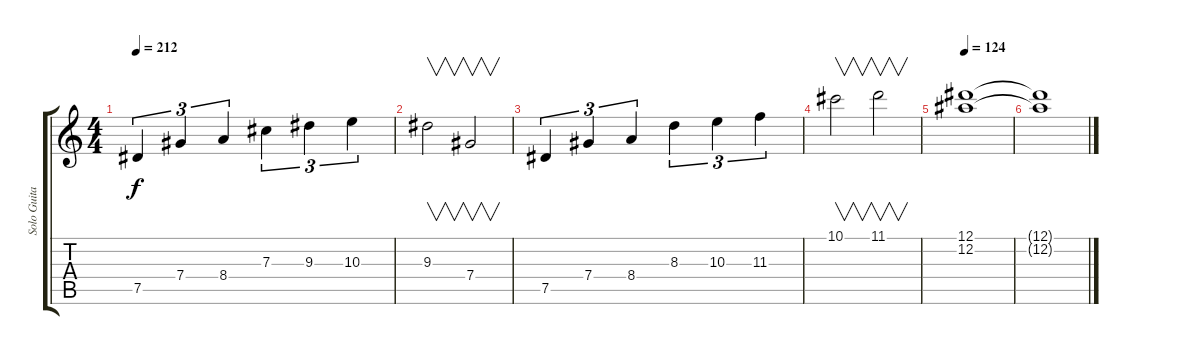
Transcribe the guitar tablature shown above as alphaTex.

\track ("Solo Guitar" "Solo Guita") {instrument distortionguitar}
\staff {score tabs}
\tuning (Eb4 Bb3 Gb3 Db3 Ab2 Eb2) {hide}
\ts (4 4)
\tempo 212
\clef g2
\ks c
7.5.4{tu (3 2) dy f} 7.4.4{tu (3 2)} 8.4.4{tu (3 2)} 7.3.4{tu (3 2)} 9.3.4{tu (3 2)} 10.3.4{tu (3 2)} |
9.3.2{v} 7.4.2{v} |
7.5.4{tu (3 2)} 7.4.4{tu (3 2)} 8.4.4{tu (3 2)} 8.3.4{tu (3 2)} 10.3.4{tu (3 2)} 11.3.4{tu (3 2)} |
10.1.2{v} 11.1.2{v} |
\tempo 124
(12.1 12.2).1 |
(12.1{t} 12.2{t}).1
